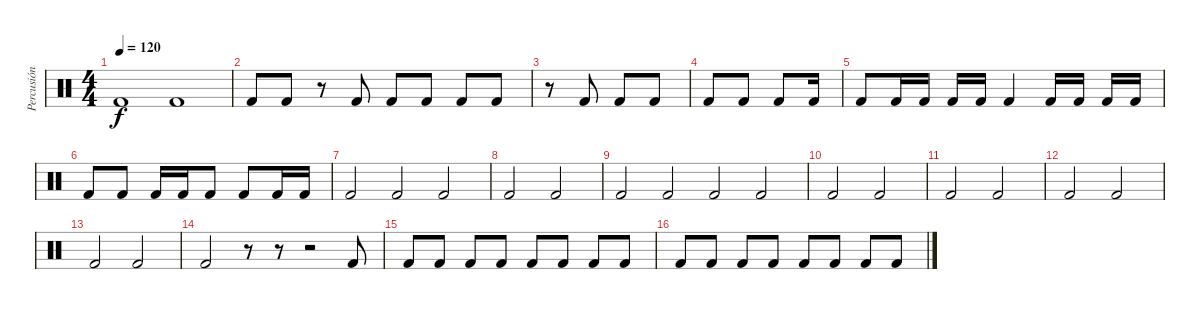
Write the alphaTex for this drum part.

\track ("Percusión" "Percusión") {instrument percussion}
\staff {score}
\articulation defaults
\ts (4 4)
\tempo 120
\clef neutral
\ks c "Kick (hit) 2".1{dy f} "Kick (hit) 2".1
|
"Kick (hit) 2".8 "Kick (hit) 2".8 r.8 "Kick (hit) 2".8 "Kick (hit) 2".8 "Kick (hit) 2".8 "Kick (hit) 2".8 "Kick (hit) 2".8 |
r.8 "Kick (hit) 2".8 "Kick (hit) 2".8 "Kick (hit) 2".8 |
"Kick (hit) 2".8 "Kick (hit) 2".8 "Kick (hit) 2".8 "Kick (hit) 2".16 |
"Kick (hit) 2".8 "Kick (hit) 2".16 "Kick (hit) 2".16 "Kick (hit) 2".16 "Kick (hit) 2".16 "Kick (hit) 2".4 "Kick (hit) 2".16 "Kick (hit) 2".16 "Kick (hit) 2".16 "Kick (hit) 2".16 |
"Kick (hit) 2".8 "Kick (hit) 2".8 "Kick (hit) 2".16 "Kick (hit) 2".16 "Kick (hit) 2".8 "Kick (hit) 2".8 "Kick (hit) 2".16 "Kick (hit) 2".16 |
"Kick (hit) 2".2 "Kick (hit) 2".2 "Kick (hit) 2".2 |
"Kick (hit) 2".2 "Kick (hit) 2".2 |
"Kick (hit) 2".2 "Kick (hit) 2".2 "Kick (hit) 2".2 "Kick (hit) 2".2 |
"Kick (hit) 2".2 "Kick (hit) 2".2 |
"Kick (hit) 2".2 "Kick (hit) 2".2 |
"Kick (hit) 2".2 "Kick (hit) 2".2 |
"Kick (hit) 2".2 "Kick (hit) 2".2 |
"Kick (hit) 2".2 r.8 r.8 r.2 "Kick (hit) 2".8 |
"Kick (hit) 2".8 "Kick (hit) 2".8 "Kick (hit) 2".8 "Kick (hit) 2".8 "Kick (hit) 2".8 "Kick (hit) 2".8 "Kick (hit) 2".8 "Kick (hit) 2".8 |
"Kick (hit) 2".8 "Kick (hit) 2".8 "Kick (hit) 2".8 "Kick (hit) 2".8 "Kick (hit) 2".8 "Kick (hit) 2".8 "Kick (hit) 2".8 "Kick (hit) 2".8
